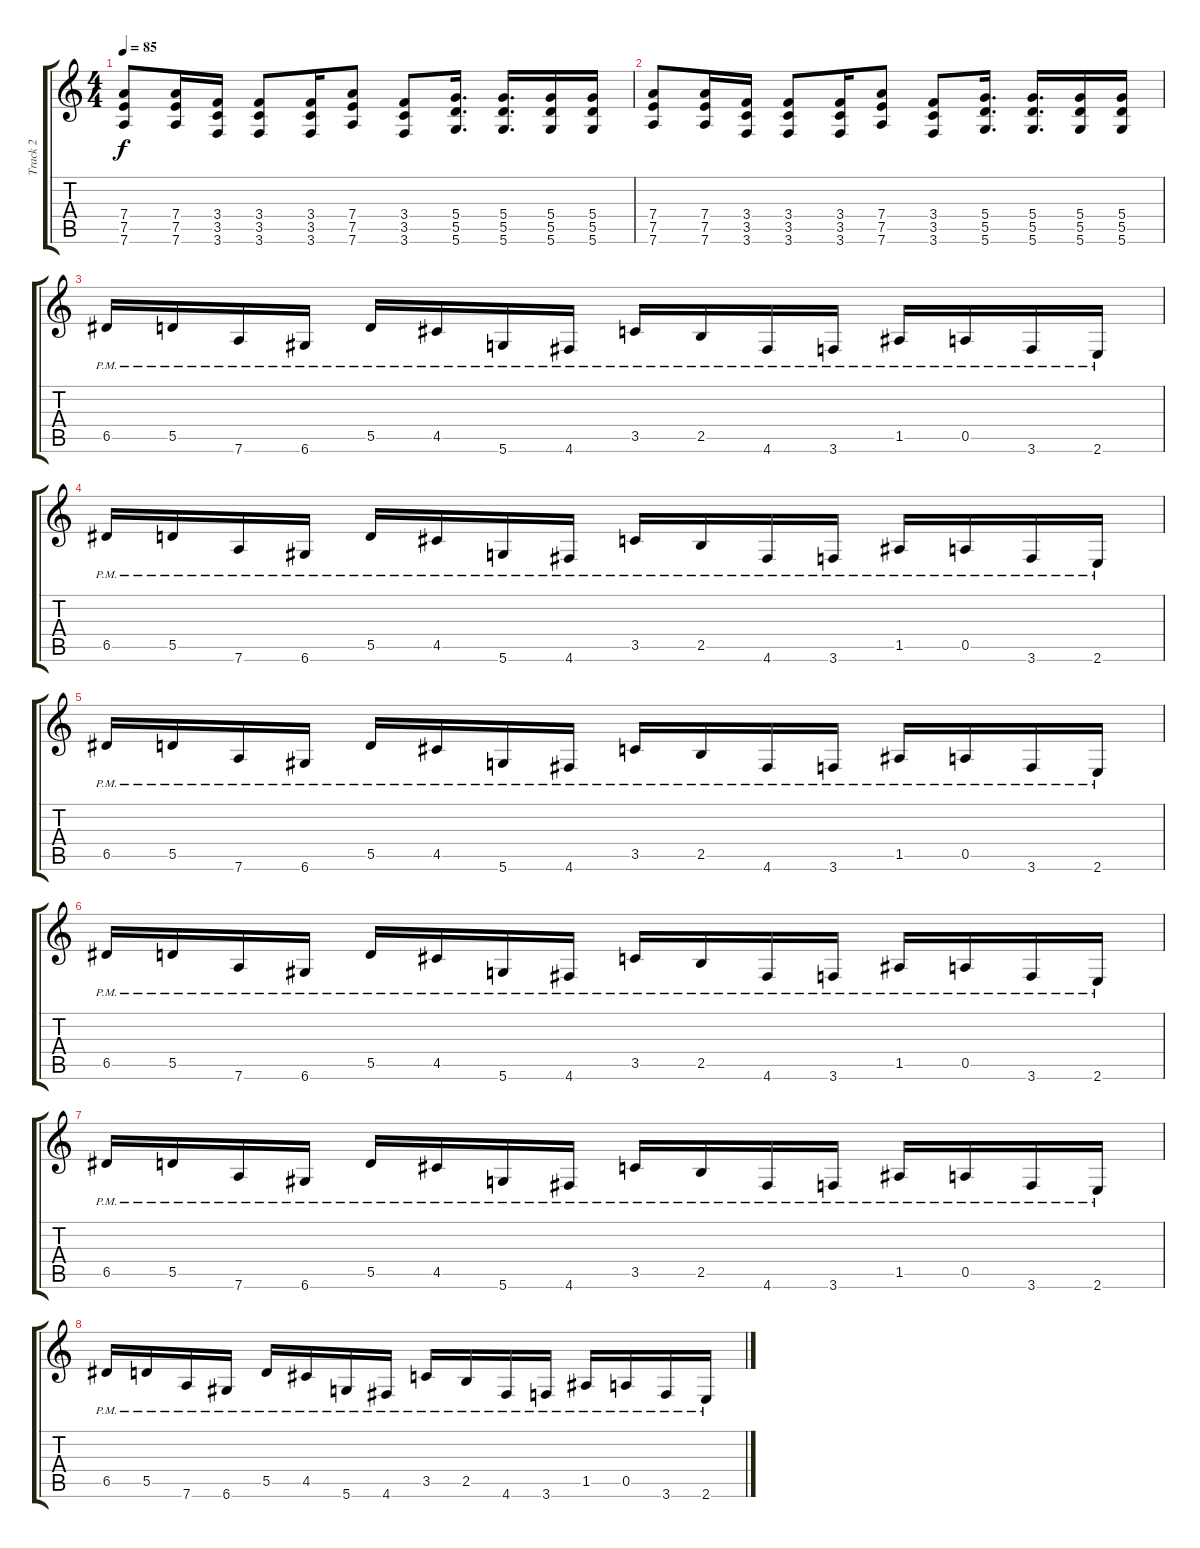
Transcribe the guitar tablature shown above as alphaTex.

\track ("Track 2" "Track 2") {instrument overdrivenguitar}
\staff {score tabs}
\tuning (E4 B3 G3 D3 A2 D2) {hide}
\ts (4 4)
\tempo 85
\clef g2
\ks c
(7.4 7.5 7.6).8{dy f} (7.4 7.5 7.6).16 (3.4 3.5 3.6).16 (3.4 3.5 3.6).8 (3.4 3.5 3.6).16 (7.4 7.5 7.6).8 (3.4 3.5 3.6).8 (5.4 5.5 5.6).16{d} (5.4 5.5 5.6).16{d} (5.4 5.5 5.6).16 (5.4 5.5 5.6).16 |
(7.4 7.5 7.6).8 (7.4 7.5 7.6).16 (3.4 3.5 3.6).16 (3.4 3.5 3.6).8 (3.4 3.5 3.6).16 (7.4 7.5 7.6).8 (3.4 3.5 3.6).8 (5.4 5.5 5.6).16{d} (5.4 5.5 5.6).16{d} (5.4 5.5 5.6).16 (5.4 5.5 5.6).16 |
6.5{pm}.16 5.5{pm}.16 7.6{pm}.16 6.6{pm}.16 5.5{pm}.16 4.5{pm}.16 5.6{pm}.16 4.6{pm}.16 3.5{pm}.16 2.5{pm}.16 4.6{pm}.16 3.6{pm}.16 1.5{pm}.16 0.5{pm}.16 3.6{pm}.16 2.6{pm}.16 |
6.5{pm}.16 5.5{pm}.16 7.6{pm}.16 6.6{pm}.16 5.5{pm}.16 4.5{pm}.16 5.6{pm}.16 4.6{pm}.16 3.5{pm}.16 2.5{pm}.16 4.6{pm}.16 3.6{pm}.16 1.5{pm}.16 0.5{pm}.16 3.6{pm}.16 2.6{pm}.16 |
6.5{pm}.16 5.5{pm}.16 7.6{pm}.16 6.6{pm}.16 5.5{pm}.16 4.5{pm}.16 5.6{pm}.16 4.6{pm}.16 3.5{pm}.16 2.5{pm}.16 4.6{pm}.16 3.6{pm}.16 1.5{pm}.16 0.5{pm}.16 3.6{pm}.16 2.6{pm}.16 |
6.5{pm}.16 5.5{pm}.16 7.6{pm}.16 6.6{pm}.16 5.5{pm}.16 4.5{pm}.16 5.6{pm}.16 4.6{pm}.16 3.5{pm}.16 2.5{pm}.16 4.6{pm}.16 3.6{pm}.16 1.5{pm}.16 0.5{pm}.16 3.6{pm}.16 2.6{pm}.16 |
6.5{pm}.16 5.5{pm}.16 7.6{pm}.16 6.6{pm}.16 5.5{pm}.16 4.5{pm}.16 5.6{pm}.16 4.6{pm}.16 3.5{pm}.16 2.5{pm}.16 4.6{pm}.16 3.6{pm}.16 1.5{pm}.16 0.5{pm}.16 3.6{pm}.16 2.6{pm}.16 |
6.5{pm}.16 5.5{pm}.16 7.6{pm}.16 6.6{pm}.16 5.5{pm}.16 4.5{pm}.16 5.6{pm}.16 4.6{pm}.16 3.5{pm}.16 2.5{pm}.16 4.6{pm}.16 3.6{pm}.16 1.5{pm}.16 0.5{pm}.16 3.6{pm}.16 2.6{pm}.16
